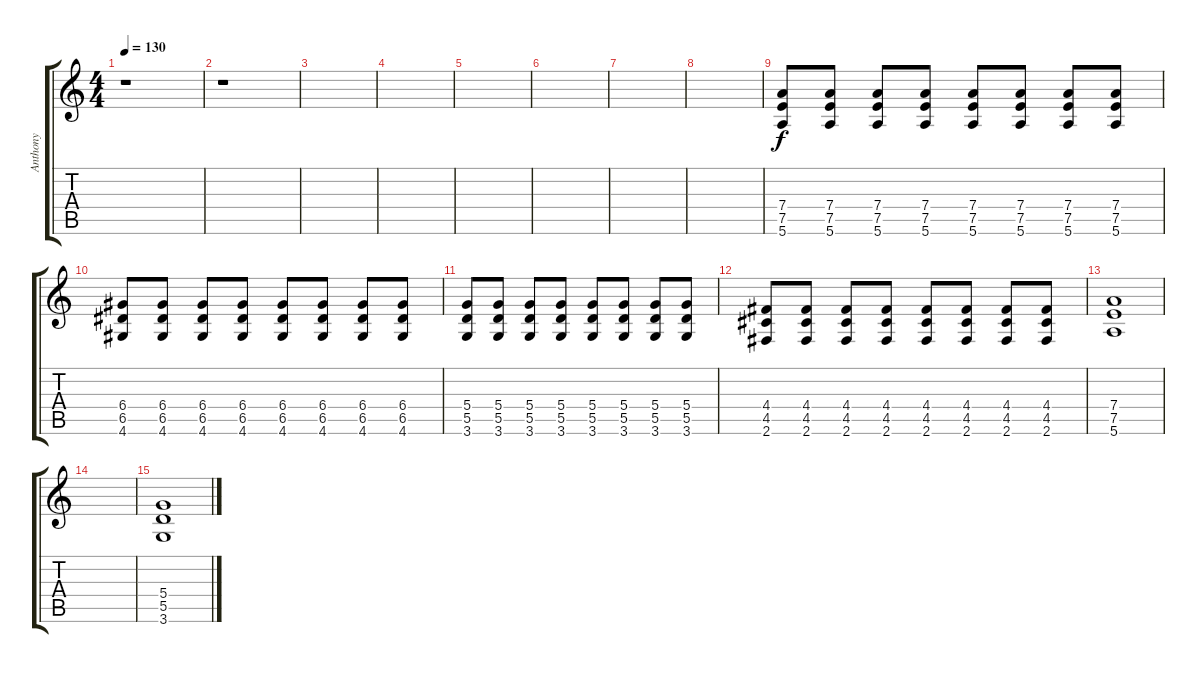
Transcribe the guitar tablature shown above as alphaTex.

\track ("Anthony" "Anthony") {instrument overdrivenguitar}
\staff {score tabs}
\tuning (E4 B3 G3 D3 A2 E2) {hide}
\ts (4 4)
\tempo 130
\clef g2
\ks c
r.1{dy f} |
r.1 |
|
|
|
|
|
|
(7.4 7.5 5.6).8 (7.4 7.5 5.6).8 (7.4 7.5 5.6).8 (7.4 7.5 5.6).8 (7.4 7.5 5.6).8 (7.4 7.5 5.6).8 (7.4 7.5 5.6).8 (7.4 7.5 5.6).8 |
(6.4 6.5 4.6).8 (6.4 6.5 4.6).8 (6.4 6.5 4.6).8 (6.4 6.5 4.6).8 (6.4 6.5 4.6).8 (6.4 6.5 4.6).8 (6.4 6.5 4.6).8 (6.4 6.5 4.6).8 |
(5.4 5.5 3.6).8 (5.4 5.5 3.6).8 (5.4 5.5 3.6).8 (5.4 5.5 3.6).8 (5.4 5.5 3.6).8 (5.4 5.5 3.6).8 (5.4 5.5 3.6).8 (5.4 5.5 3.6).8 |
(4.4 4.5 2.6).8 (4.4 4.5 2.6).8 (4.4 4.5 2.6).8 (4.4 4.5 2.6).8 (4.4 4.5 2.6).8 (4.4 4.5 2.6).8 (4.4 4.5 2.6).8 (4.4 4.5 2.6).8 |
(7.4 7.5 5.6).1 |
|
(5.4 5.5 3.6).1
